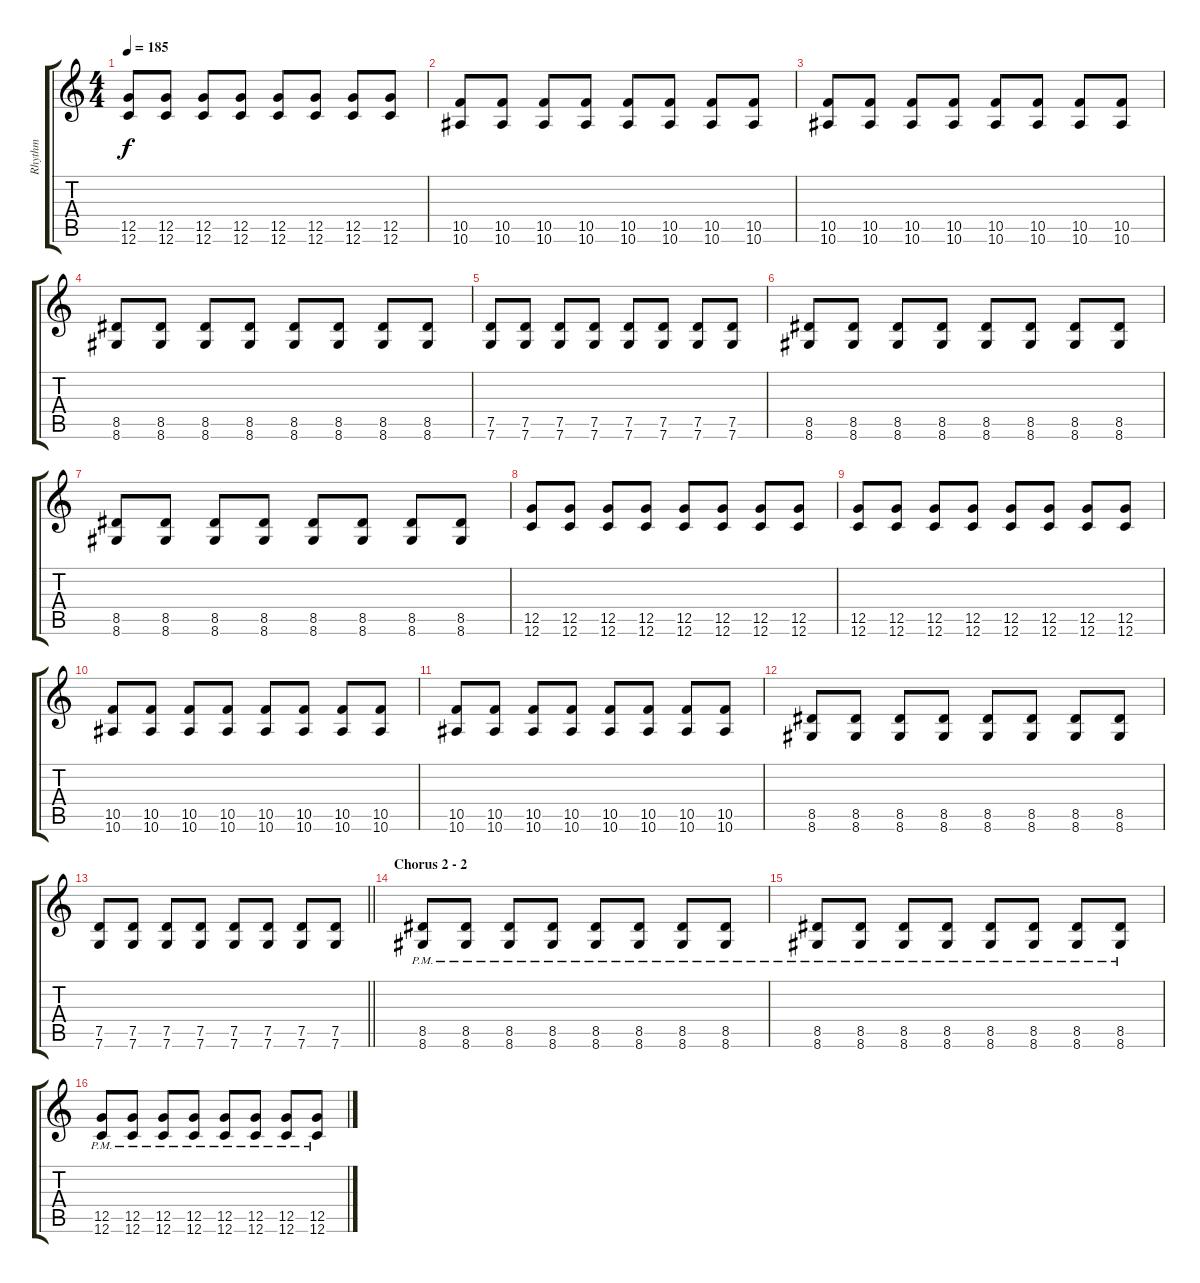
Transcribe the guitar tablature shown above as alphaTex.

\track ("Rhythm" "Rhythm") {instrument distortionguitar}
\staff {score tabs}
\tuning (D4 A3 F3 C3 G2 C2) {hide}
\ts (4 4)
\tempo 185
\clef g2
\ks c
(12.5 12.6).8{dy f} (12.5 12.6).8 (12.5 12.6).8 (12.5 12.6).8 (12.5 12.6).8 (12.5 12.6).8 (12.5 12.6).8 (12.5 12.6).8 |
(10.5 10.6).8 (10.5 10.6).8 (10.5 10.6).8 (10.5 10.6).8 (10.5 10.6).8 (10.5 10.6).8 (10.5 10.6).8 (10.5 10.6).8 |
(10.5 10.6).8 (10.5 10.6).8 (10.5 10.6).8 (10.5 10.6).8 (10.5 10.6).8 (10.5 10.6).8 (10.5 10.6).8 (10.5 10.6).8 |
(8.5 8.6).8 (8.5 8.6).8 (8.5 8.6).8 (8.5 8.6).8 (8.5 8.6).8 (8.5 8.6).8 (8.5 8.6).8 (8.5 8.6).8 |
(7.5 7.6).8 (7.5 7.6).8 (7.5 7.6).8 (7.5 7.6).8 (7.5 7.6).8 (7.5 7.6).8 (7.5 7.6).8 (7.5 7.6).8 |
(8.5 8.6).8 (8.5 8.6).8 (8.5 8.6).8 (8.5 8.6).8 (8.5 8.6).8 (8.5 8.6).8 (8.5 8.6).8 (8.5 8.6).8 |
(8.5 8.6).8 (8.5 8.6).8 (8.5 8.6).8 (8.5 8.6).8 (8.5 8.6).8 (8.5 8.6).8 (8.5 8.6).8 (8.5 8.6).8 |
(12.5 12.6).8 (12.5 12.6).8 (12.5 12.6).8 (12.5 12.6).8 (12.5 12.6).8 (12.5 12.6).8 (12.5 12.6).8 (12.5 12.6).8 |
(12.5 12.6).8 (12.5 12.6).8 (12.5 12.6).8 (12.5 12.6).8 (12.5 12.6).8 (12.5 12.6).8 (12.5 12.6).8 (12.5 12.6).8 |
(10.5 10.6).8 (10.5 10.6).8 (10.5 10.6).8 (10.5 10.6).8 (10.5 10.6).8 (10.5 10.6).8 (10.5 10.6).8 (10.5 10.6).8 |
(10.5 10.6).8 (10.5 10.6).8 (10.5 10.6).8 (10.5 10.6).8 (10.5 10.6).8 (10.5 10.6).8 (10.5 10.6).8 (10.5 10.6).8 |
(8.5 8.6).8 (8.5 8.6).8 (8.5 8.6).8 (8.5 8.6).8 (8.5 8.6).8 (8.5 8.6).8 (8.5 8.6).8 (8.5 8.6).8 |
\barLineRight lightlight
(7.5 7.6).8 (7.5 7.6).8 (7.5 7.6).8 (7.5 7.6).8 (7.5 7.6).8 (7.5 7.6).8 (7.5 7.6).8 (7.5 7.6).8 |
\section ("" "Chorus 2 - 2")
(8.5{pm} 8.6{pm}).8 (8.5{pm} 8.6{pm}).8 (8.5{pm} 8.6{pm}).8 (8.5{pm} 8.6{pm}).8 (8.5{pm} 8.6{pm}).8 (8.5{pm} 8.6{pm}).8 (8.5{pm} 8.6{pm}).8 (8.5{pm} 8.6{pm}).8 |
(8.5{pm} 8.6{pm}).8 (8.5{pm} 8.6{pm}).8 (8.5{pm} 8.6{pm}).8 (8.5{pm} 8.6{pm}).8 (8.5{pm} 8.6{pm}).8 (8.5{pm} 8.6{pm}).8 (8.5{pm} 8.6{pm}).8 (8.5{pm} 8.6{pm}).8 |
(12.5{pm} 12.6{pm}).8 (12.5{pm} 12.6{pm}).8 (12.5{pm} 12.6{pm}).8 (12.5{pm} 12.6{pm}).8 (12.5{pm} 12.6{pm}).8 (12.5{pm} 12.6{pm}).8 (12.5{pm} 12.6{pm}).8 (12.5{pm} 12.6{pm}).8
